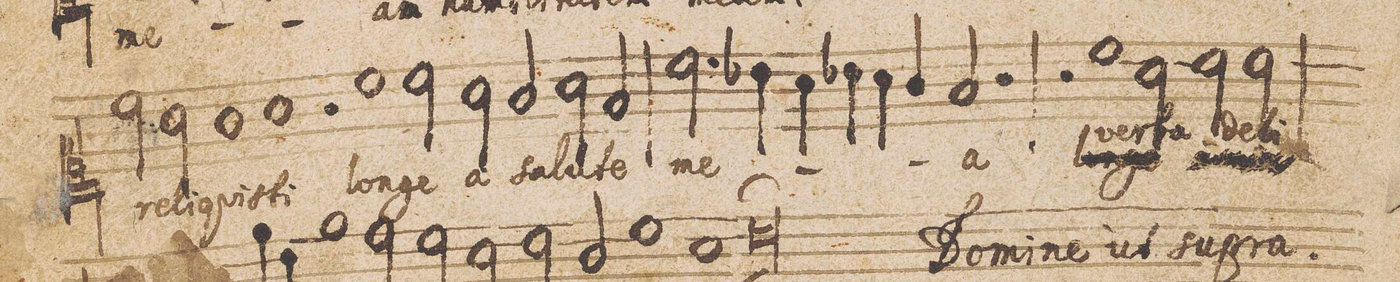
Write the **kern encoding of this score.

**kern	**text	**text
*I"Canto.	*	*
*clefC1	*	*
*k[]	*	*
*met(C|)	*	*
*M2/1	*	*
2cc\	re-	.
2b\	-li-	.
1g	-qui-	.
=35-	=35-	=35-
1a	-sti	.
2r	.	.
1cc\	lon-	.
=36-	=36-	=36-
2cc\	-ge	.
2a\	a	.
2g/	sa-	.
=37-	=37-	=37-
2a\	-lu-	.
2f/	-te	.
2.cc\	me-	.
4b-X\	.	.
=38-	=38-	=38-
4a\	.	.
4b-X\	.	.
4a\	.	.
4g/	.	.
2f/	-a	.
2r	.	.
=39-	=39-	=39-
2r	.	.
1cc	ver-	[[lon-
2a\	-ba	-ge]]
=40-	=40-	=40-
2bny\	de-	.
2b\	-li-	.
*-	*-	*-
